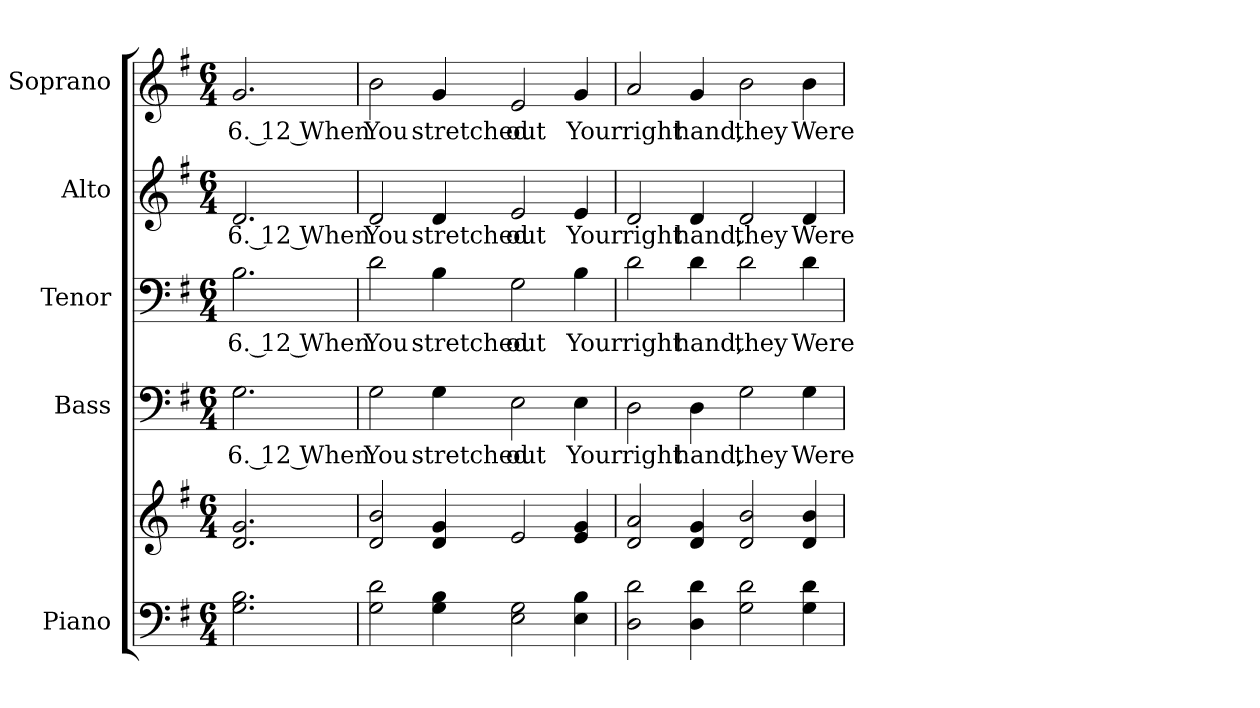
**kern	**kern	**kern	**text	**kern	**text	**kern	**text	**kern	**text
*part5	*part5	*part4	*part4	*part3	*part3	*part2	*part2	*part1	*part1
*staff6	*staff5	*staff4	*staff4	*staff3	*staff3	*staff2	*staff2	*staff1	*staff1
*I"Piano	*	*I"Bass	*	*I"Tenor	*	*I"Alto	*	*I"Soprano	*
*I'Pno.	*	*I'B.	*	*I'T.	*	*I'A.	*	*I'S.	*
!!LO:PB:g=z
*clefF4	*clefG2	*clefF4	*	*clefF4	*	*clefG2	*	*clefG2	*
*k[f#]	*k[f#]	*k[f#]	*	*k[f#]	*	*k[f#]	*	*k[f#]	*
*G:	*G:	*G:	*	*G:	*	*G:	*	*G:	*
*M6/4	*M6/4	*M6/4	*	*M6/4	*	*M6/4	*	*M6/4	*
*MM280	*MM280	*MM280	*	*MM280	*	*MM280	*	*MM280	*
=1	=1	=1	=1	=1	=1	=1	=1	=1	=1
!	!	!	!LO:LY:b:color=#000000	!	!	!	!	!	!
!	!	!	!	!	!LO:LY:b:color=#000000	!	!	!	!
!	!	!	!	!	!	!	!LO:LY:b:color=#000000	!	!
!	!	!	!	!	!	!	!	!	!LO:LY:b:color=#000000
2.Gi\ 2.Bi	2.di/ 2.gi	2.Gi\	6. 12 When	2.Bi\	6. 12 When	2.di/	6. 12 When	2.gi/	6. 12 When
=2	=2	=2	=2	=2	=2	=2	=2	=2	=2
!	!	!	!LO:LY:b:color=#000000	!	!	!	!	!	!
!	!	!	!	!	!LO:LY:b:color=#000000	!	!	!	!
!	!	!	!	!	!	!	!LO:LY:b:color=#000000	!	!
!	!	!	!	!	!	!	!	!	!LO:LY:b:color=#000000
2Gi\ 2di	2di/ 2bi	2Gi\	You	2di\	You	2di/	You	2bi\	You
!	!	!	!LO:LY:b:color=#000000	!	!	!	!	!	!
!	!	!	!	!	!LO:LY:b:color=#000000	!	!	!	!
!	!	!	!	!	!	!	!LO:LY:b:color=#000000	!	!
!	!	!	!	!	!	!	!	!	!LO:LY:b:color=#000000
4Gi\ 4Bi	4di/ 4gi	4Gi\	stretched	4Bi\	stretched	4di/	stretched	4gi/	stretched
!	!	!	!LO:LY:b:color=#000000	!	!	!	!	!	!
!	!	!	!	!	!LO:LY:b:color=#000000	!	!	!	!
!	!	!	!	!	!	!	!LO:LY:b:color=#000000	!	!
!	!	!	!	!	!	!	!	!	!LO:LY:b:color=#000000
2Ei\ 2Gi	2ei/	2Ei\	out	2Gi\	out	2ei/	out	2ei/	out
!	!	!	!LO:LY:b:color=#000000	!	!	!	!	!	!
!	!	!	!	!	!LO:LY:b:color=#000000	!	!	!	!
!	!	!	!	!	!	!	!LO:LY:b:color=#000000	!	!
!	!	!	!	!	!	!	!	!	!LO:LY:b:color=#000000
4Ei\ 4Bi	4ei/ 4gi	4Ei\	Your	4Bi\	Your	4ei/	Your	4gi/	Your
=3	=3	=3	=3	=3	=3	=3	=3	=3	=3
!	!	!	!LO:LY:b:color=#000000	!	!	!	!	!	!
!	!	!	!	!	!LO:LY:b:color=#000000	!	!	!	!
!	!	!	!	!	!	!	!LO:LY:b:color=#000000	!	!
!	!	!	!	!	!	!	!	!	!LO:LY:b:color=#000000
2Di\ 2di	2di/ 2ai	2Di\	right	2di\	right	2di/	right	2ai/	right
!	!	!	!LO:LY:b:color=#000000	!	!	!	!	!	!
!	!	!	!	!	!LO:LY:b:color=#000000	!	!	!	!
!	!	!	!	!	!	!	!LO:LY:b:color=#000000	!	!
!	!	!	!	!	!	!	!	!	!LO:LY:b:color=#000000
4Di\ 4di	4di/ 4gi	4Di\	hand,	4di\	hand,	4di/	hand,	4gi/	hand,
!	!	!	!LO:LY:b:color=#000000	!	!	!	!	!	!
!	!	!	!	!	!LO:LY:b:color=#000000	!	!	!	!
!	!	!	!	!	!	!	!LO:LY:b:color=#000000	!	!
!	!	!	!	!	!	!	!	!	!LO:LY:b:color=#000000
2Gi\ 2di	2di/ 2bi	2Gi\	they	2di\	they	2di/	they	2bi\	they
!	!	!	!LO:LY:b:color=#000000	!	!	!	!	!	!
!	!	!	!	!	!LO:LY:b:color=#000000	!	!	!	!
!	!	!	!	!	!	!	!LO:LY:b:color=#000000	!	!
!	!	!	!	!	!	!	!	!	!LO:LY:b:color=#000000
4Gi\ 4di	4di/ 4bi	4Gi\	Were	4di\	Were	4di/	Were	4bi\	Were
=	=	=	=	=	=	=	=	=	=
*-	*-	*-	*-	*-	*-	*-	*-	*-	*-
